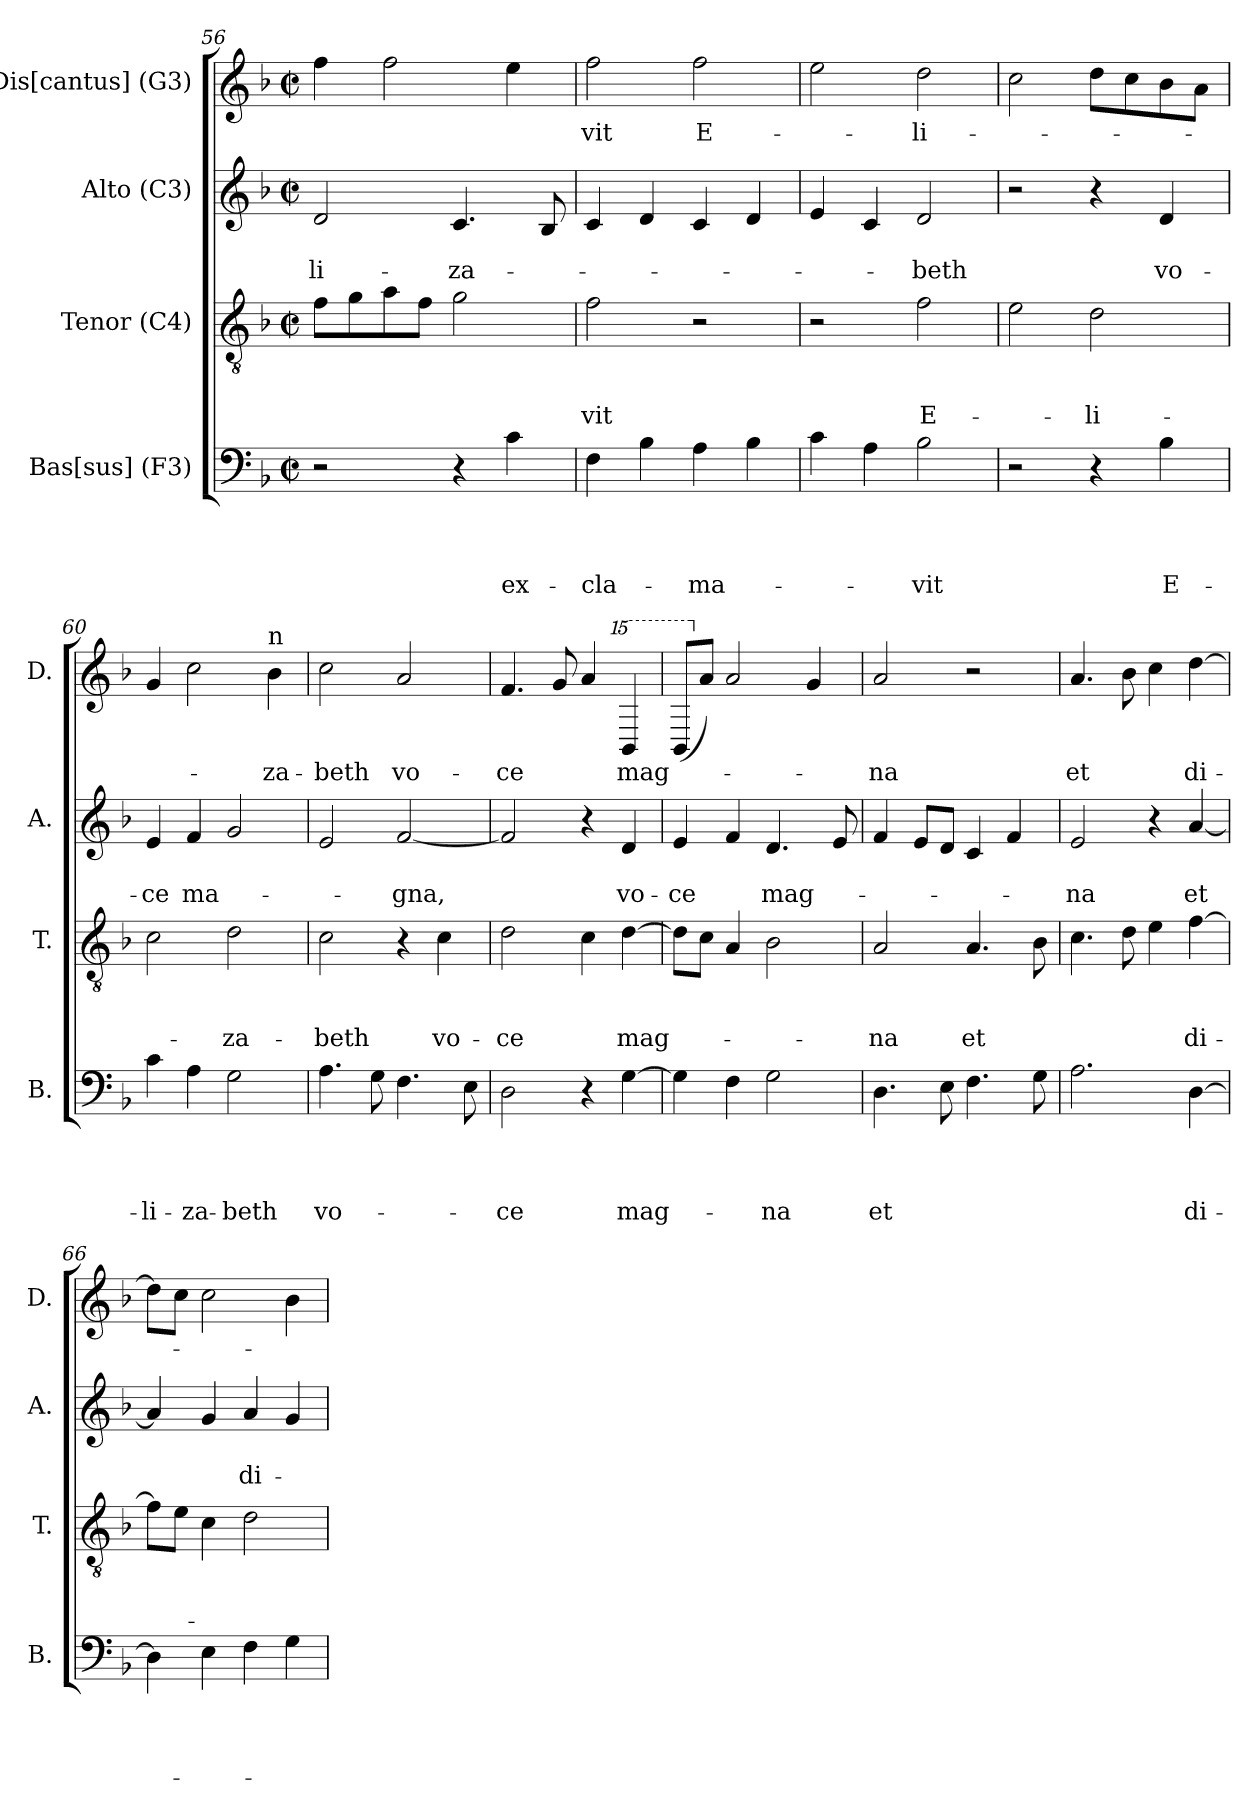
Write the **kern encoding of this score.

**kern	**text	**text	**text	**text	**kern	**text	**text	**text	**kern	**text	**text	**kern	**text
*part4	*part4	*part4	*part4	*part4	*part3	*part3	*part3	*part3	*part2	*part2	*part2	*part1	*part1
*staff4	*staff4	*staff4	*staff4	*staff4	*staff3	*staff3	*staff3	*staff3	*staff2	*staff2	*staff2	*staff1	*staff1
*I"Bas[sus] (F3)	*	*	*	*	*I"Tenor (C4)	*	*	*	*I"Alto (C3)	*	*	*I"Dis[cantus] (G3)	*
*I'B.	*	*	*	*	*I'T.	*	*	*	*I'A.	*	*	*I'D.	*
*clefF4	*	*	*	*	*clefGv2	*	*	*	*clefG2	*	*	*clefG2	*
*k[b-]	*	*	*	*	*k[b-]	*	*	*	*k[b-]	*	*	*k[b-]	*
*F:	*	*	*	*	*F:	*	*	*	*F:	*	*	*F:	*
*M2/2	*	*	*	*	*M2/2	*	*	*	*M2/2	*	*	*M2/2	*
*met(c|)	*	*	*	*	*met(c|)	*	*	*	*met(c|)	*	*	*met(c|)	*
=56	=56	=56	=56	=56	=56	=56	=56	=56	=56	=56	=56	=56	=56
!	!	!	!	!	!	!	!	!	!	!	!LO:LY:b	!	!
2r	.	.	.	.	8f\L	.	.	.	2d/	.	-li-	4ff\	.
.	.	.	.	.	8g\	.	.	.	.	.	.	.	.
.	.	.	.	.	8a\	.	.	.	.	.	.	2ff\	.
.	.	.	.	.	8f\J	.	.	.	.	.	.	.	.
!	!	!	!	!	!	!	!	!	!	!	!LO:LY:b	!	!
4r	.	.	.	.	2g\	.	.	.	4.c/	.	-za-	.	.
!	!	!	!	!LO:LY:b	!	!	!	!	!	!	!	!	!
4c\	.	.	.	ex-	.	.	.	.	.	.	.	4ee\	.
.	.	.	.	.	.	.	.	.	8B-/	.	.	.	.
!!LO:LB:g=z
=57	=57	=57	=57	=57	=57	=57	=57	=57	=57	=57	=57	=57	=57
!	!	!	!	!LO:LY:b	!	!	!	!LO:LY:b	!	!	!	!	!LO:LY:b
4F\	.	.	.	-cla-	2f\	.	.	-vit	4c/	.	.	2ff\	-vit
4B-\	.	.	.	.	.	.	.	.	4d/	.	.	.	.
!	!	!	!	!LO:LY:b	!	!	!	!	!	!	!	!	!LO:LY:b
4A\	.	.	.	-ma-	2r	.	.	.	4c/	.	.	2ff\	E-
4B-\	.	.	.	.	.	.	.	.	4d/	.	.	.	.
=58	=58	=58	=58	=58	=58	=58	=58	=58	=58	=58	=58	=58	=58
4c\	.	.	.	.	2r	.	.	.	4e/	.	.	2ee\	.
4A\	.	.	.	.	.	.	.	.	4c/	.	.	.	.
!	!	!	!	!LO:LY:b	!	!	!	!LO:LY:b	!	!	!LO:LY:b	!	!LO:LY:b
2B-\	.	.	.	-vit	2f\	.	.	E-	2d/	.	-beth	2dd\	-li-
=59	=59	=59	=59	=59	=59	=59	=59	=59	=59	=59	=59	=59	=59
2r	.	.	.	.	2e\	.	.	.	2r	.	.	2cc\	.
!	!	!	!	!	!	!	!	!LO:LY:b	!	!	!	!	!
4r	.	.	.	.	2d\	.	.	-li-	4r	.	.	8dd\L	.
.	.	.	.	.	.	.	.	.	.	.	.	8cc\	.
!	!	!	!	!LO:LY:b	!	!	!	!	!	!	!LO:LY:b	!	!
4B-\	.	.	.	E-	.	.	.	.	4d/	.	vo-	8b-\	.
.	.	.	.	.	.	.	.	.	.	.	.	8a\J	.
=60	=60	=60	=60	=60	=60	=60	=60	=60	=60	=60	=60	=60	=60
!	!	!	!	!LO:LY:b	!	!	!	!	!	!	!LO:LY:b	!	!
4c\	.	.	.	-li-	2c\	.	.	.	4e/	.	-ce	4g/	.
!	!	!	!	!LO:LY:b	!	!	!	!	!	!	!LO:LY:b	!	!
4A\	.	.	.	-za-	.	.	.	.	4f/	.	ma-	2cc\	.
!	!	!	!	!LO:LY:b	!	!	!	!LO:LY:b	!	!	!	!	!
2G\	.	.	.	-beth	2d\	.	.	-za-	2g/	.	.	.	.
!	!	!	!	!	!	!	!	!	!	!	!	!LO:TX:a:t=n	!
!	!	!	!	!	!	!	!	!	!	!	!	!	!LO:LY:b
.	.	.	.	.	.	.	.	.	.	.	.	4b-\	-za-
=61	=61	=61	=61	=61	=61	=61	=61	=61	=61	=61	=61	=61	=61
!	!	!	!	!LO:LY:b	!	!	!	!LO:LY:b	!	!	!	!	!LO:LY:b
4.A\	.	.	.	vo-	2c\	.	.	-beth	2e/	.	.	2cc\	-beth
8G\	.	.	.	.	.	.	.	.	.	.	.	.	.
!	!	!	!	!	!	!	!	!	!	!	!LO:LY:b	!	!LO:LY:b
4.F\	.	.	.	.	4r	.	.	.	[<2f/	.	-gna,	2a/	vo-
!	!	!	!	!	!	!	!	!LO:LY:b	!	!	!	!	!
.	.	.	.	.	4c\	.	.	vo-	.	.	.	.	.
8E\	.	.	.	.	.	.	.	.	.	.	.	.	.
=62	=62	=62	=62	=62	=62	=62	=62	=62	=62	=62	=62	=62	=62
!	!	!	!	!LO:LY:b	!	!	!	!LO:LY:b	!	!	!	!	!LO:LY:b
2D\	.	.	.	-ce	2d\	.	.	-ce	2f/]	.	.	4.f/	-ce
.	.	.	.	.	.	.	.	.	.	.	.	8g/	.
4r	.	.	.	.	4c\	.	.	.	4r	.	.	4a/	.
!	!	!	!	!LO:LY:b	!	!	!	!LO:LY:b	!	!	!LO:LY:b	!	!
*	*	*	*	*	*	*	*	*	*	*	*	*15ma	*
!	!	!	!	!	!	!	!	!	!	!	!	!	!LO:LY:b
[>4G\	.	.	.	mag-	[>4d\	.	.	mag-	4d/	.	vo-	4b-/	mag-
=63	=63	=63	=63	=63	=63	=63	=63	=63	=63	=63	=63	=63	=63
!	!	!	!	!	!	!	!	!	!	!	!LO:LY:b	!	!
4G\]	.	.	.	.	8d\L]	.	.	.	4e/	.	-ce	(<8b-/L	.
*	*	*	*	*	*	*	*	*	*	*	*	*X15ma	*
.	.	.	.	.	8c\J	.	.	.	.	.	.	8a/J)	.
4F\	.	.	.	.	4A/	.	.	.	4f/	.	.	2a/	.
!	!	!	!	!LO:LY:b	!	!	!	!	!	!	!LO:LY:b	!	!
2G\	.	.	.	-na	2B-\	.	.	.	4.d/	.	mag-	.	.
.	.	.	.	.	.	.	.	.	.	.	.	4g/	.
.	.	.	.	.	.	.	.	.	8e/	.	.	.	.
=64	=64	=64	=64	=64	=64	=64	=64	=64	=64	=64	=64	=64	=64
!	!	!	!	!LO:LY:b	!	!	!	!LO:LY:b	!	!	!	!	!LO:LY:b
4.D\	.	.	.	et	2A/	.	.	-na	4f/	.	.	2a/	-na
.	.	.	.	.	.	.	.	.	8e/L	.	.	.	.
8E\	.	.	.	.	.	.	.	.	8d/J	.	.	.	.
!	!	!	!	!	!	!	!	!LO:LY:b	!	!	!	!	!
4.F\	.	.	.	.	4.A/	.	.	et	4c/	.	.	2r	.
.	.	.	.	.	.	.	.	.	4f/	.	.	.	.
8G\	.	.	.	.	8B-\	.	.	.	.	.	.	.	.
!!LO:PB:g=z
=65	=65	=65	=65	=65	=65	=65	=65	=65	=65	=65	=65	=65	=65
!	!	!	!	!	!	!	!	!	!	!	!LO:LY:b	!	!LO:LY:b
2.A\	.	.	.	.	4.c\	.	.	.	2e/	.	-na	4.a/	et
.	.	.	.	.	8d\	.	.	.	.	.	.	8b-\	.
.	.	.	.	.	4e\	.	.	.	4r	.	.	4cc\	.
!	!	!	!	!LO:LY:b	!	!	!	!LO:LY:b	!	!	!LO:LY:b	!	!LO:LY:b
[>4D\	.	.	.	di-	[>4f\	.	.	di-	[<4a/	.	et	[>4dd\	di-
=66	=66	=66	=66	=66	=66	=66	=66	=66	=66	=66	=66	=66	=66
4D\]	.	.	.	.	8f\L]	.	.	.	4a/]	.	.	8dd\L]	.
.	.	.	.	.	8e\J	.	.	.	.	.	.	8cc\J	.
4E\	.	.	.	.	4c\	.	.	.	4g/	.	.	2cc\	.
!	!	!	!	!	!	!	!	!	!	!	!LO:LY:b	!	!
4F\	.	.	.	.	2d\	.	.	.	4a/	.	di-	.	.
4G\	.	.	.	.	.	.	.	.	4g/	.	.	4b-\	.
=	=	=	=	=	=	=	=	=	=	=	=	=	=
*-	*-	*-	*-	*-	*-	*-	*-	*-	*-	*-	*-	*-	*-
